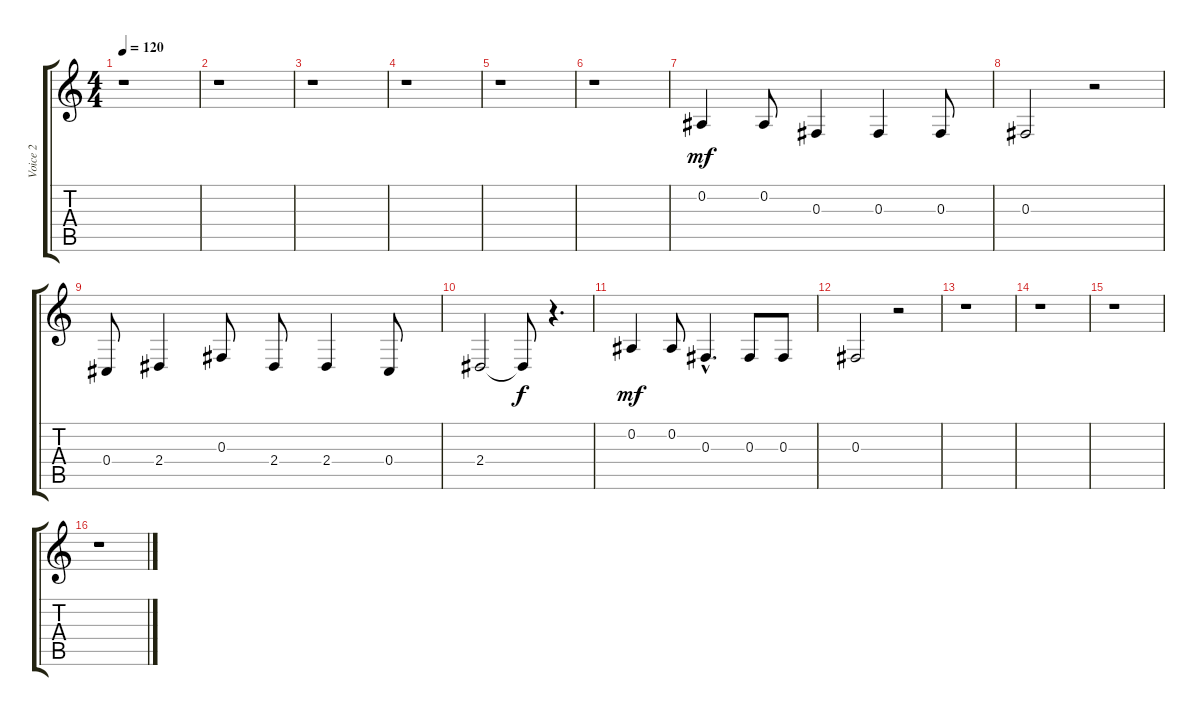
\track ("Voice 2" "Voice 2") {instrument tenorsax}
\staff {score tabs}
\tuning (Eb4 Bb3 Gb3 Db3 Ab2 Eb2) {hide}
\ts (4 4)
\tempo 120
\clef g2
\ks c
r.1{dy mf} |
r.1 |
r.1 |
r.1 |
r.1 |
r.1 |
0.2.4 0.2.8 0.3.4 0.3.4 0.3.8 |
0.3.2 r.2 |
0.4.8 2.4.4 0.3.8 2.4.8 2.4.4 0.4.8 |
2.4.2 2.4{t}.8{dy f} r.4{d} |
0.2.4{dy mf} 0.2.8 0.3{hac}.4{d} 0.3.8 0.3.8 |
0.3.2 r.2 |
r.1 |
r.1 |
r.1 |
r.1
